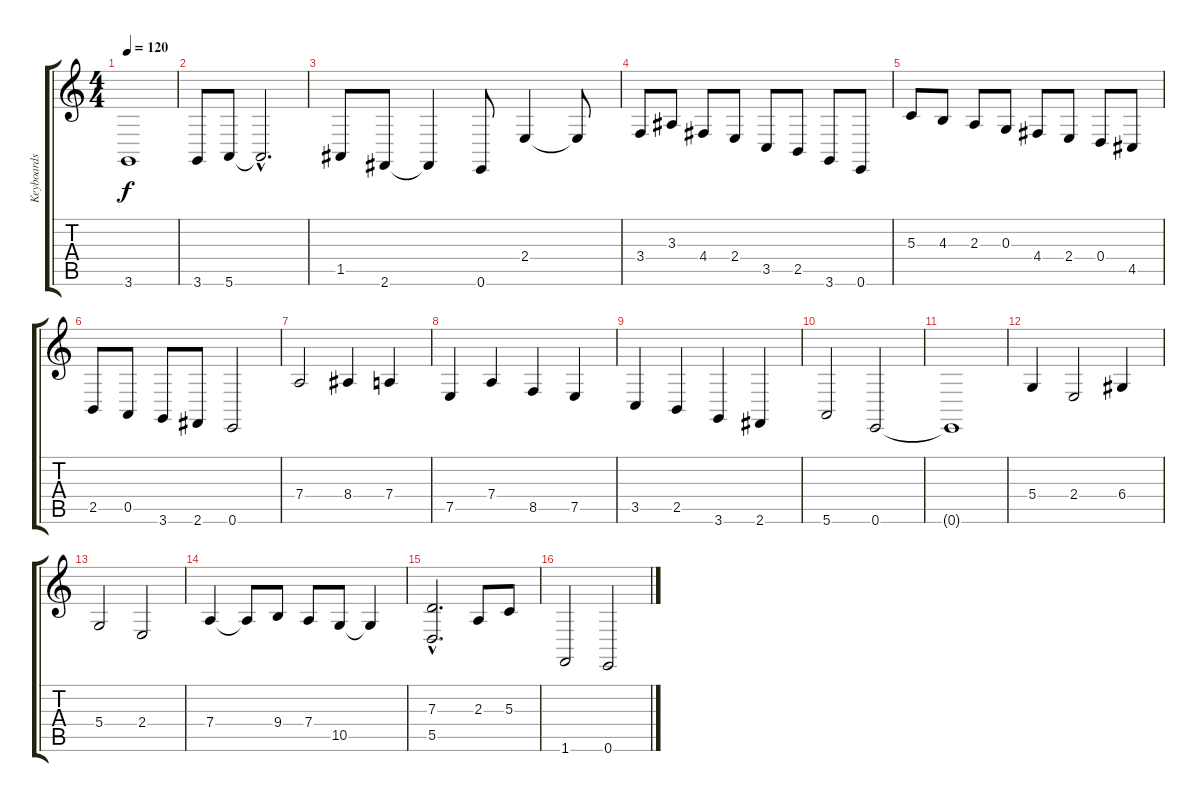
\track ("Keyboards (Josh)" "Keyboards ") {instrument stringensemble1}
\staff {score tabs}
\tuning (E4 B3 G3 D3 A2 E2) {hide}
\ts (4 4)
\tempo 120
\clef g2
\ks c
3.6.1{dy f} |
3.6.8 5.6.8 5.6{hac t}.2{d} |
1.5.8 2.6.8 2.6{t}.4 0.6.8 2.4.4 2.4{t}.8 |
3.4.8 3.3.8 4.4.8 2.4.8 3.5.8 2.5.8 3.6.8 0.6.8 |
5.3.8 4.3.8 2.3.8 0.3.8 4.4.8 2.4.8 0.4.8 4.5.8 |
2.5.8 0.5.8 3.6.8 2.6.8 0.6.2 |
7.4.2 8.4.4 7.4.4 |
7.5.4 7.4.4 8.5.4 7.5.4 |
3.5.4 2.5.4 3.6.4 2.6.4 |
5.6.2 0.6.2 |
0.6{t}.1 |
5.4.4 2.4.2 6.4.4 |
5.4.2 2.4.2 |
7.4.4 7.4{t}.8 9.4.8 7.4.8 10.5.8 10.5{t}.4 |
(7.3{hac} 5.5{hac}).2{d} 2.3.8 5.3.8 |
1.6.2 0.6.2
